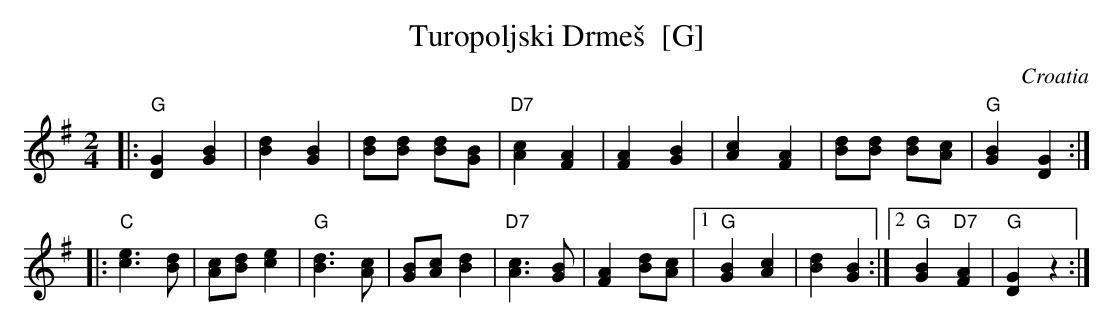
X:1
T: Turopoljski Drme\vs  [G]
O: Croatia
M: 2/4
L: 1/8
K: G
|: "G"[G2D2] [B2G2] | [d2B2] [B2G2] \
| [dB][dB] [dB][BG] | "D7"[c2A2] [A2F2] \
| [A2F2] [B2G2] | [c2A2] [A2F2] \
| [dB][dB] [dB][cA] | "G"[B2G2] [G2D2] :|
|: "C"[e3c3] [dB] | [cA][dB] [e2c2] \
| "G"[d3B3] [cA] | [BG][cA] [d2B2] \
| "D7"[c3A3] [BG] | [A2F2] [dB][cA] \
|1 "G"[B2G2] [c2A2] | [d2B2] [B2G2] \
:|2 "G"[B2G2] "D7"[A2F2] | "G"[G2D2] z2 :|
